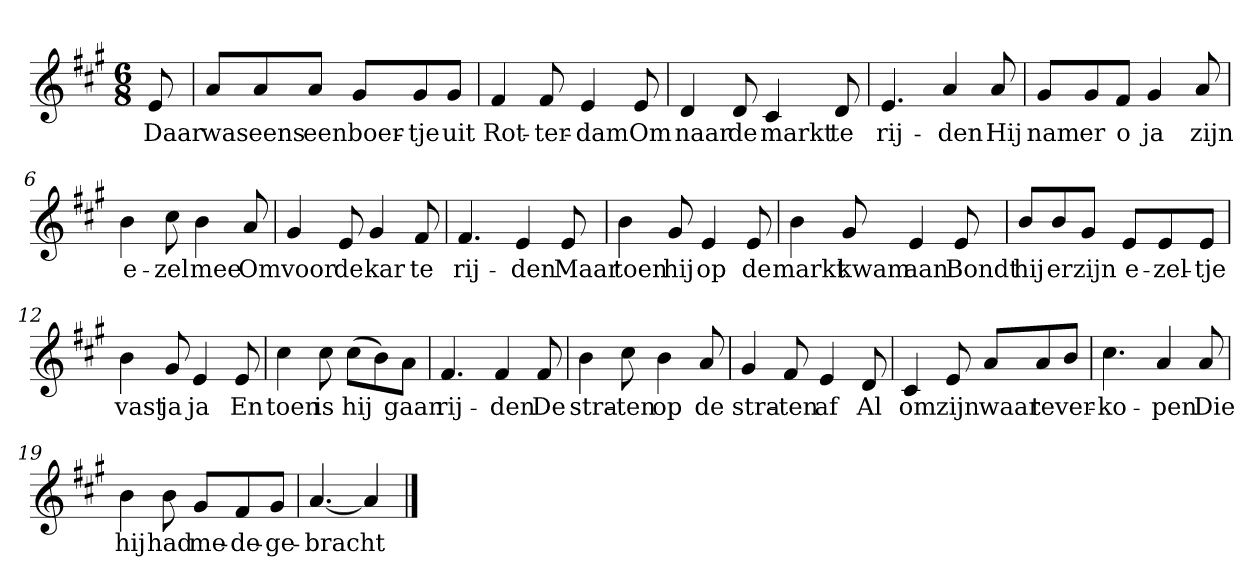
**kern	**text
*part1	*part1
*staff1	*staff1
*clefG2	*
*k[f#c#g#]	*
*A:	*
*M6/8	*
*MM120	*
=	=
8e	Daar
=1	=1
8a/L	was
8a/	eens
8a/J	een
8g#/L	boer-
8g#/	-tje
8g#/J	uit
=2	=2
4f#	Rot-
8f#	-ter-
4e	-dam
8e	Om
=3	=3
4d	naar
8d	de
4c#	markt
8d	te
=4	=4
4.e	rij-
4a	-den
8a	Hij
=5	=5
8g#/L	nam
8g#/	er
8f#/J	o
4g#	ja
8a	zijn
=6	=6
4b	e-
8cc#	-zel
4b	mee
8a	Om
=7	=7
4g#	voor
8e	de
4g#	kar
8f#	te
=8	=8
4.f#	rij-
4e	-den
8e	Maar
=9	=9
4b	toen
8g#	hij
4e	op
8e	de
=10	=10
4b	markt
8g#	kwam
4e	aan
8e	Bondt
=11	=11
8b/L	hij
8b/	er
8g#/J	zijn
8e/L	e-
8e/	-zel-
8e/J	-tje
=12	=12
4b	vast
8g#	ja
4e	ja
8e	En
=13	=13
4cc#	toen
8cc#	is
(8cc#\L	hij
8b\)	.
8a\J	gaan
=14	=14
4.f#	rij-
4f#	-den
8f#	De
=15	=15
4b	stra-
8cc#	-ten
4b	op
8a	de
=16	=16
4g#	stra-
8f#	-ten
4e	af
8d	Al
=17	=17
4c#	om
8e	zijn
8a/L	waar
8a/	te
8b/J	ver-
=18	=18
4.cc#	-ko-
4a	-pen
8a	Die
=19	=19
4b	hij
8b	had
8g#/L	me-
8f#/	-de-
8g#/J	-ge-
=20	=20
[4.a	-bracht
4a]	.
==	==
*-	*-
